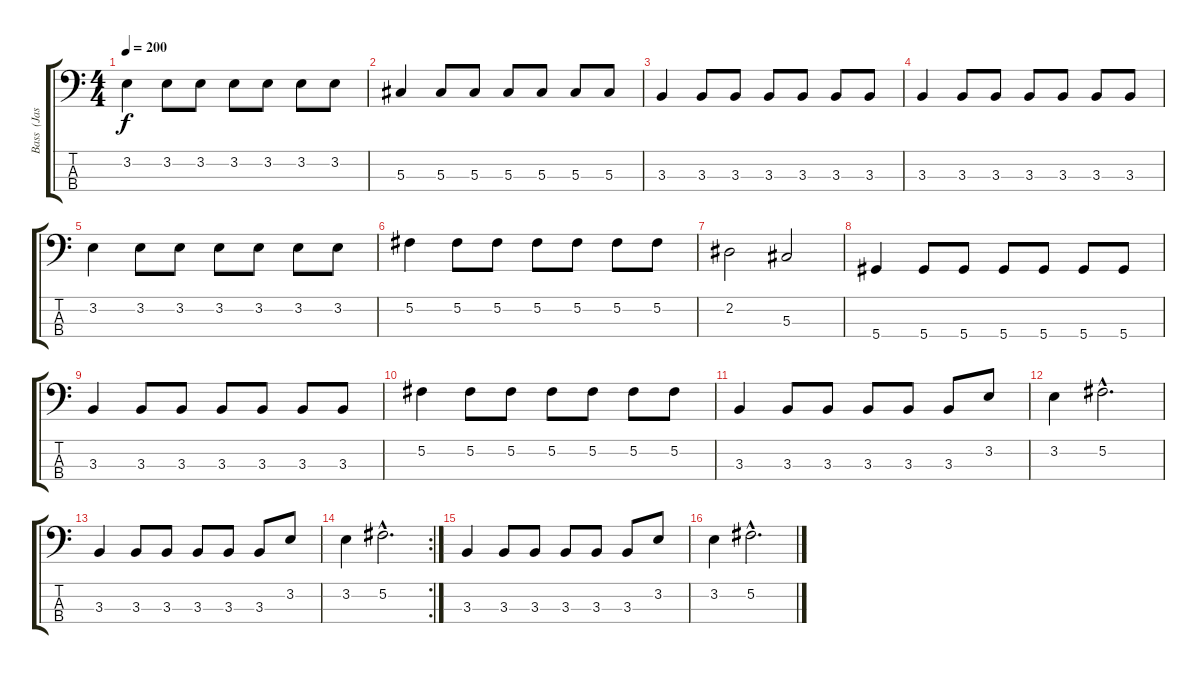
\track ("Bass  (Jason Newsted)" "Bass  (Jas") {instrument electricbasspick}
\staff {score tabs}
\tuning (Gb2 Db2 Ab1 Eb1) {hide}
\ts (4 4)
\tempo 200
\clef f4
\ks c
3.2.4{dy f} 3.2.8 3.2.8 3.2.8 3.2.8 3.2.8 3.2.8 |
5.3.4 5.3.8 5.3.8 5.3.8 5.3.8 5.3.8 5.3.8 |
3.3.4 3.3.8 3.3.8 3.3.8 3.3.8 3.3.8 3.3.8 |
3.3.4 3.3.8 3.3.8 3.3.8 3.3.8 3.3.8 3.3.8 |
3.2.4 3.2.8 3.2.8 3.2.8 3.2.8 3.2.8 3.2.8 |
5.2.4 5.2.8 5.2.8 5.2.8 5.2.8 5.2.8 5.2.8 |
2.2.2 5.3.2 |
5.4.4 5.4.8 5.4.8 5.4.8 5.4.8 5.4.8 5.4.8 |
3.3.4 3.3.8 3.3.8 3.3.8 3.3.8 3.3.8 3.3.8 |
5.2.4 5.2.8 5.2.8 5.2.8 5.2.8 5.2.8 5.2.8 |
3.3.4 3.3.8 3.3.8 3.3.8 3.3.8 3.3.8 3.2.8 |
3.2.4 5.2{hac}.2{d} |
3.3.4 3.3.8 3.3.8 3.3.8 3.3.8 3.3.8 3.2.8 |
\rc 2
3.2.4 5.2{hac}.2{d} |
3.3.4 3.3.8 3.3.8 3.3.8 3.3.8 3.3.8 3.2.8 |
3.2.4 5.2{hac}.2{d}
